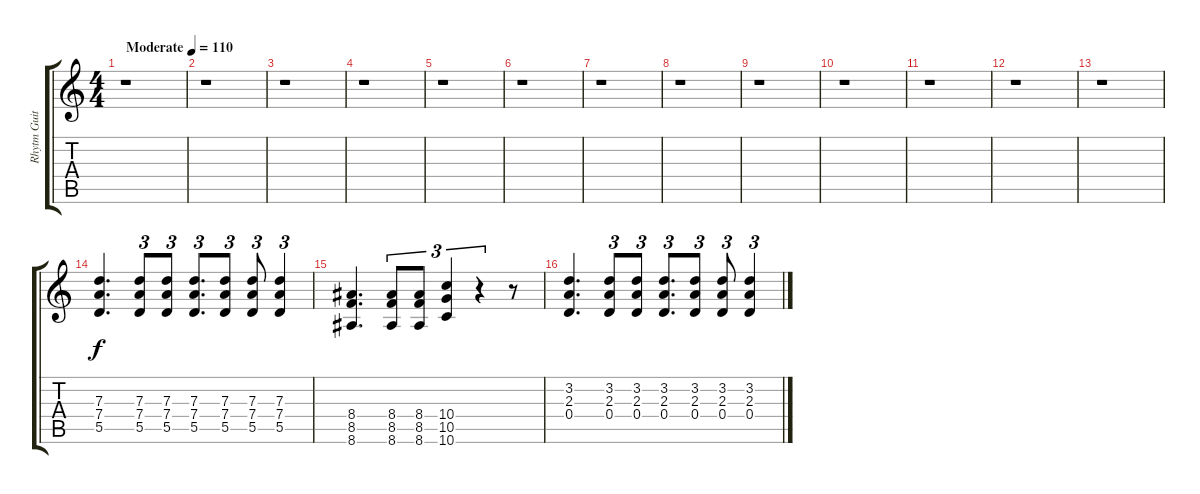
\track ("Rhytm Guitar" "Rhytm Guit") {instrument distortionguitar}
\staff {score tabs}
\tuning (E4 B3 G3 D3 A2 D2) {hide}
\ts (4 4)
\tempo (110 "Moderate")
\clef g2
\ks c
r.1{dy f instrument distortionguitar} |
r.1 |
r.1 |
r.1 |
r.1 |
r.1 |
r.1 |
r.1 |
r.1 |
r.1 |
r.1 |
r.1 |
r.1 |
(7.3 7.4 5.5).4{d} (7.3 7.4 5.5).8{tu (3 2)} (7.3 7.4 5.5).8{tu (3 2)} (7.3 7.4 5.5).8{d tu (3 2)} (7.3 7.4 5.5).8{tu (3 2)} (7.3 7.4 5.5).8{tu (3 2)} (7.3 7.4 5.5).4{tu (3 2)} |
(8.4 8.5 8.6).4{d} (8.4 8.5 8.6).8{tu (3 2)} (8.4 8.5 8.6).8{tu (3 2)} (10.4 10.5 10.6).4{tu (3 2)} r.4{tu (3 2)} r.8 |
(3.2 2.3 0.4).4{d} (3.2 2.3 0.4).8{tu (3 2)} (3.2 2.3 0.4).8{tu (3 2)} (3.2 2.3 0.4).8{d tu (3 2)} (3.2 2.3 0.4).8{tu (3 2)} (3.2 2.3 0.4).8{tu (3 2)} (3.2 2.3 0.4).4{tu (3 2)}
